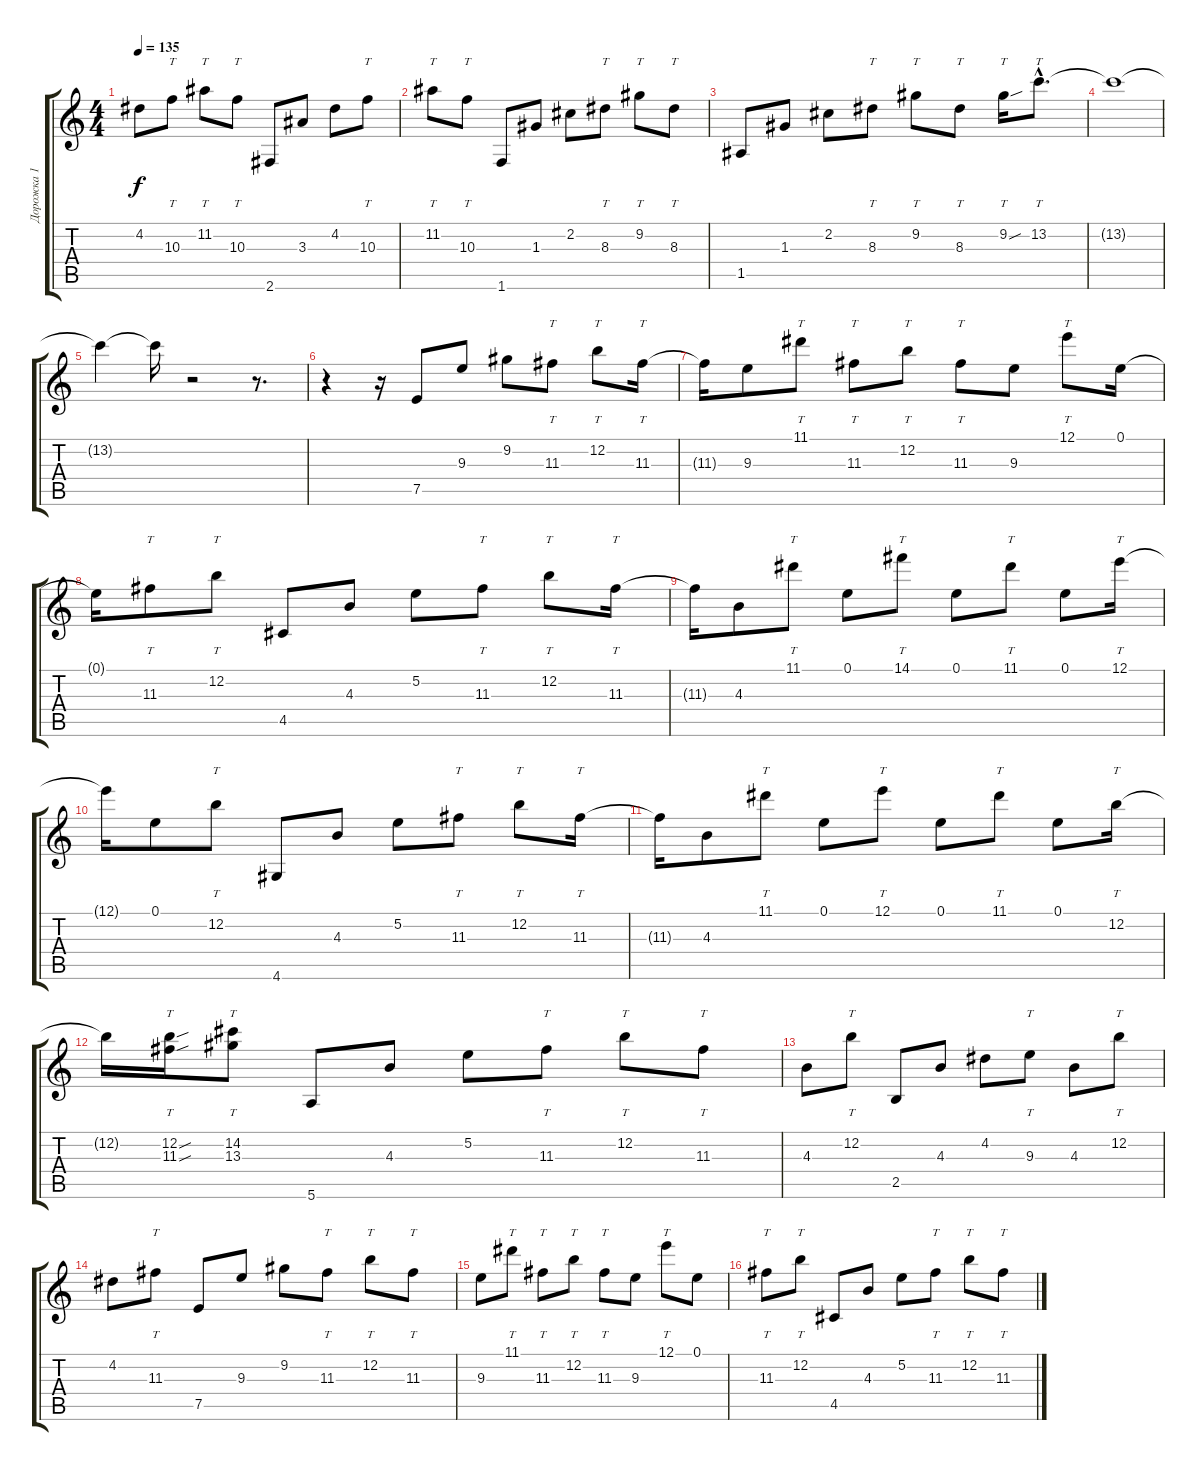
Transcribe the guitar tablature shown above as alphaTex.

\track ("Дорожка 1" "Дорожка 1") {instrument acousticguitarnylon}
\staff {score tabs}
\tuning (E4 B3 G3 D3 A2 E2) {hide}
\ts (4 4)
\tempo 135
\clef g2
\ks c
4.2.8{dy f} 10.3.8{tt} 11.2.8{tt} 10.3.8{tt} 2.6.8 3.3.8 4.2.8 10.3.8{tt} |
11.2.8{tt} 10.3.8{tt} 1.6.8 1.3.8 2.2.8 8.3.8{tt} 9.2.8{tt} 8.3.8{tt} |
1.5.8 1.3.8 2.2.8 8.3.8{tt} 9.2.8{tt} 8.3.8{tt} 9.2{sou}.16{tt} 13.2{hac}.8{tt d} |
13.2{t}.1 |
13.2{t}.4 13.2{t}.16 r.2 r.8{d} |
r.4 r.16 7.5.8 9.3.8 9.2.8 11.3.8{tt} 12.2.8{tt} 11.3.16{tt} |
11.3{t}.16 9.3.8 11.1.8{tt} 11.3.8{tt} 12.2.8{tt} 11.3.8{tt} 9.3.8 12.1.8{tt} 0.1.16 |
0.1{t}.16 11.3.8{tt} 12.2.8{tt} 4.5.8 4.3.8 5.2.8 11.3.8{tt} 12.2.8{tt} 11.3.16{tt} |
11.3{t}.16 4.3.8 11.1.8{tt} 0.1.8 14.1.8{tt} 0.1.8 11.1.8{tt} 0.1.8 12.1.16{tt} |
12.1{t}.16 0.1.8 12.2.8{tt} 4.6.8 4.3.8 5.2.8 11.3.8{tt} 12.2.8{tt} 11.3.16{tt} |
11.3{t}.16 4.3.8 11.1.8{tt} 0.1.8 12.1.8{tt} 0.1.8 11.1.8{tt} 0.1.8 12.2.16{tt} |
12.2{t}.16 (12.2{sou} 11.3{sou}).16{tt} (14.2 13.3).8{tt} 5.6.8 4.3.8 5.2.8 11.3.8{tt} 12.2.8{tt} 11.3.8{tt} |
4.3.8 12.2.8{tt} 2.5.8 4.3.8 4.2.8 9.3.8{tt} 4.3.8 12.2.8{tt} |
4.2.8 11.3.8{tt} 7.5.8 9.3.8 9.2.8 11.3.8{tt} 12.2.8{tt} 11.3.8{tt} |
9.3.8 11.1.8{tt} 11.3.8{tt} 12.2.8{tt} 11.3.8{tt} 9.3.8 12.1.8{tt} 0.1.8 |
11.3.8{tt} 12.2.8{tt} 4.5.8 4.3.8 5.2.8 11.3.8{tt} 12.2.8{tt} 11.3.8{tt}
